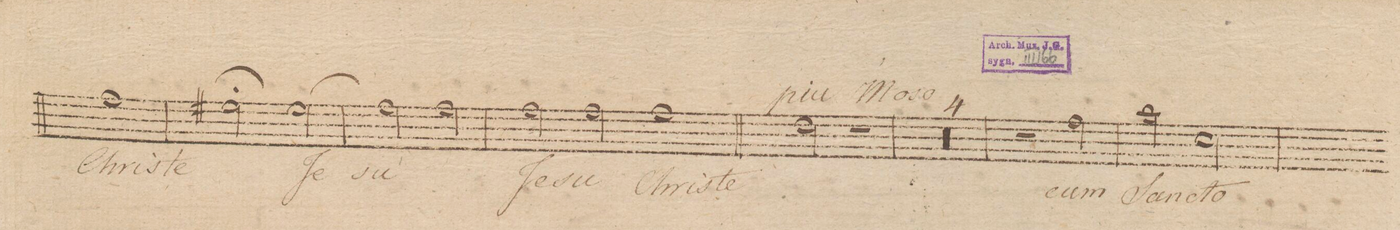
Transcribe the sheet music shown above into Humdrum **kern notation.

**kern	**text	**dynam
*I"Alto Solo	*	*
*clefC3	*	*
*k[]	*	*
*met(c)	*	*
*M4/4	*	*
1g	Chri-	.
=30	=30	=30
2f#X;>\	-ste	.
(>2f#\	Je-	.
=31	=31	=31
2g\)	-su	.
2g\	.	.
=32	=32	=32
2g\	-Je-	.
2g\	-su	.
=33-	=33	=33
1g	Chri-	.
=34||	=34||	=34||
2e\	-ste	.
2r	.	.
=35	=35	=35
00r	.	.
=36	=36	=36
=37	=37	=37
=38	=38	=38
=39	=39	=39
2r	.	.
2g\	cum	.
=40	=40	=40
2b\	ſan-	.
2d\	-cto	.
=41	=41	=41
*-	*-	*-
